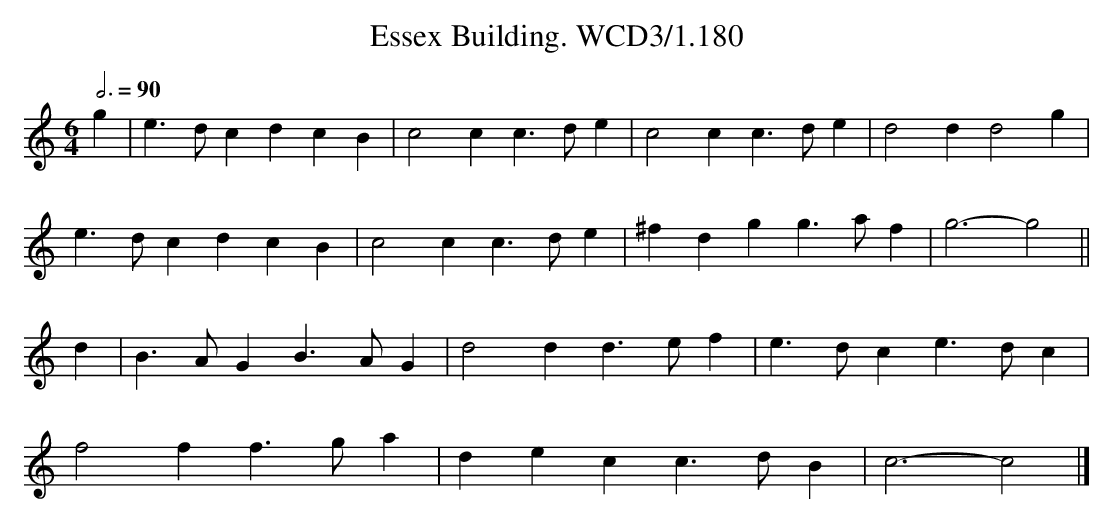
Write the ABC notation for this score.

X:1
T:Essex Building. WCD3/1.180
M:6/4
L:1/4
Q:3/4=90
K:C
g|e3/d/c dcB|c2c c3/d/e|c2c c3/d/e|d2d d2g|
e3/d/c dcB|c2c c3/d/e|^fdg g3/a/f|g3-g2||
d|B3/A/G B3/A/G|d2d d3/e/f|e3/d/c e3/d/c|
f2f f3/g/a|dec c3/d/B|c3-c2|]
